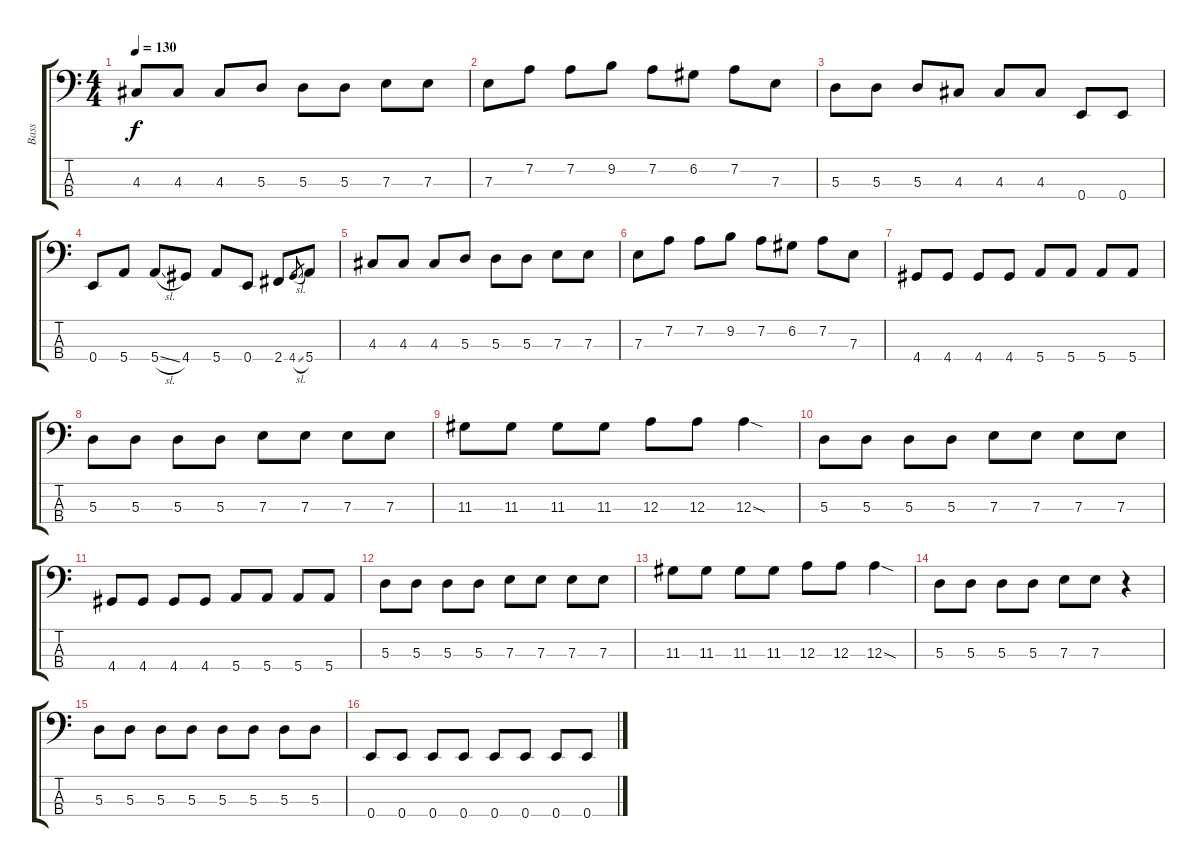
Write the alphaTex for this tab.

\track ("Bass" "Bass") {instrument electricbasspick}
\staff {score tabs}
\tuning (G2 D2 A1 E1) {hide}
\ts (4 4)
\tempo 130
\clef f4
\ks c
4.3.8{dy f} 4.3.8 4.3.8 5.3.8 5.3.8 5.3.8 7.3.8 7.3.8 |
7.3.8 7.2.8 7.2.8 9.2.8 7.2.8 6.2.8 7.2.8 7.3.8 |
5.3.8 5.3.8 5.3.8 4.3.8 4.3.8 4.3.8 0.4.8 0.4.8 |
0.4.8 5.4.8 5.4{sl}.8 4.4.8 5.4.8 0.4.8 2.4.8 4.4{sl}.8{gr} 5.4.8 |
4.3.8 4.3.8 4.3.8 5.3.8 5.3.8 5.3.8 7.3.8 7.3.8 |
7.3.8 7.2.8 7.2.8 9.2.8 7.2.8 6.2.8 7.2.8 7.3.8 |
4.4.8 4.4.8 4.4.8 4.4.8 5.4.8 5.4.8 5.4.8 5.4.8 |
5.3.8 5.3.8 5.3.8 5.3.8 7.3.8 7.3.8 7.3.8 7.3.8 |
11.3.8 11.3.8 11.3.8 11.3.8 12.3.8 12.3.8 12.3{sod}.4 |
5.3.8 5.3.8 5.3.8 5.3.8 7.3.8 7.3.8 7.3.8 7.3.8 |
4.4.8 4.4.8 4.4.8 4.4.8 5.4.8 5.4.8 5.4.8 5.4.8 |
5.3.8 5.3.8 5.3.8 5.3.8 7.3.8 7.3.8 7.3.8 7.3.8 |
11.3.8 11.3.8 11.3.8 11.3.8 12.3.8 12.3.8 12.3{sod}.4 |
5.3.8 5.3.8 5.3.8 5.3.8 7.3.8 7.3.8 r.4 |
5.3.8 5.3.8 5.3.8 5.3.8 5.3.8 5.3.8 5.3.8 5.3.8 |
0.4.8 0.4.8 0.4.8 0.4.8 0.4.8 0.4.8 0.4.8 0.4.8
